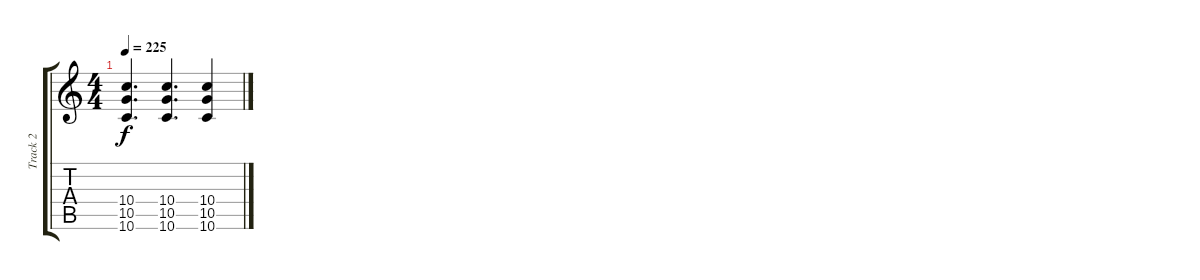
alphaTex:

\track ("Track 2" "Track 2") {instrument distortionguitar}
\staff {score tabs}
\tuning (E4 B3 G3 D3 A2 D2) {hide}
\ts (4 4)
\tempo 225
\clef g2
\ks c
(10.4 10.5 10.6).4{d dy f} (10.4 10.5 10.6).4{d} (10.4 10.5 10.6).4
